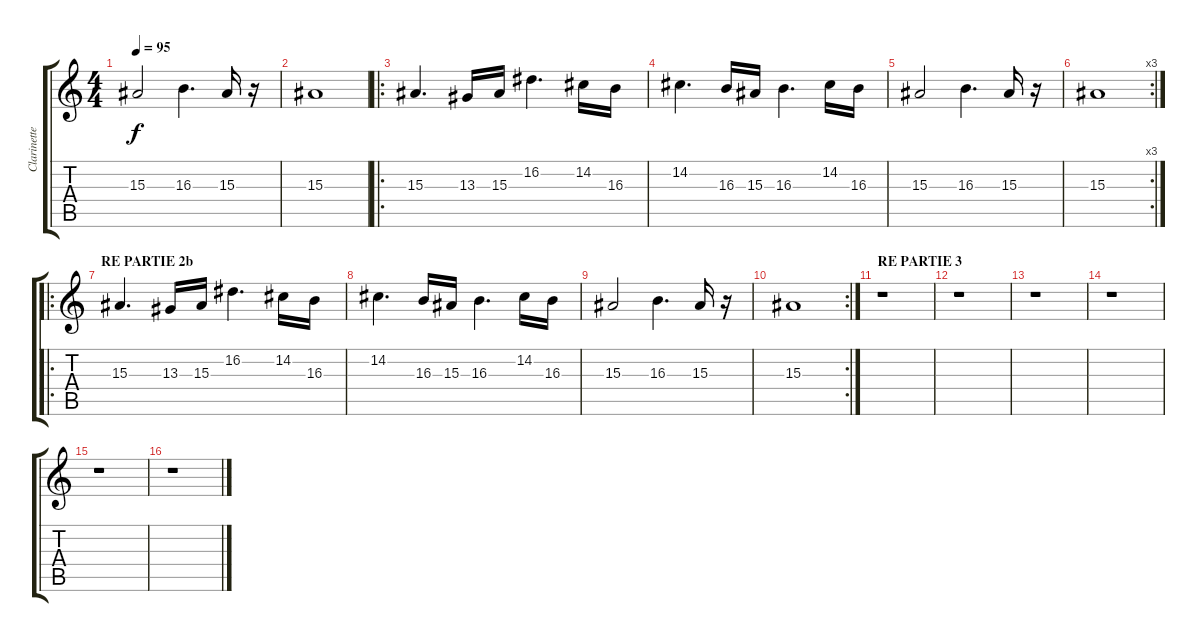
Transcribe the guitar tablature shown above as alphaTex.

\track ("Clarinette" "Clarinette") {instrument clarinet}
\staff {score tabs}
\tuning (E4 B3 G3 D3 A2 E2) {hide}
\ts (4 4)
\tempo 95
\clef g2
\ks c
15.3.2{dy f} 16.3.4{d} 15.3.16 r.16 |
15.3.1 |
\ro
15.3.4{d} 13.3.16 15.3.16 16.2.4{d} 14.2.16 16.3.16 |
14.2.4{d} 16.3.16 15.3.16 16.3.4{d} 14.2.16 16.3.16 |
15.3.2 16.3.4{d} 15.3.16 r.16 |
\rc 3
15.3.1 |
\ro
\section ("" "RE PARTIE 2b")
15.3.4{d} 13.3.16 15.3.16 16.2.4{d} 14.2.16 16.3.16 |
14.2.4{d} 16.3.16 15.3.16 16.3.4{d} 14.2.16 16.3.16 |
15.3.2 16.3.4{d} 15.3.16 r.16 |
\rc 2
15.3.1 |
\section ("" "RE PARTIE 3")
r.1 |
r.1 |
r.1 |
r.1 |
r.1 |
r.1
